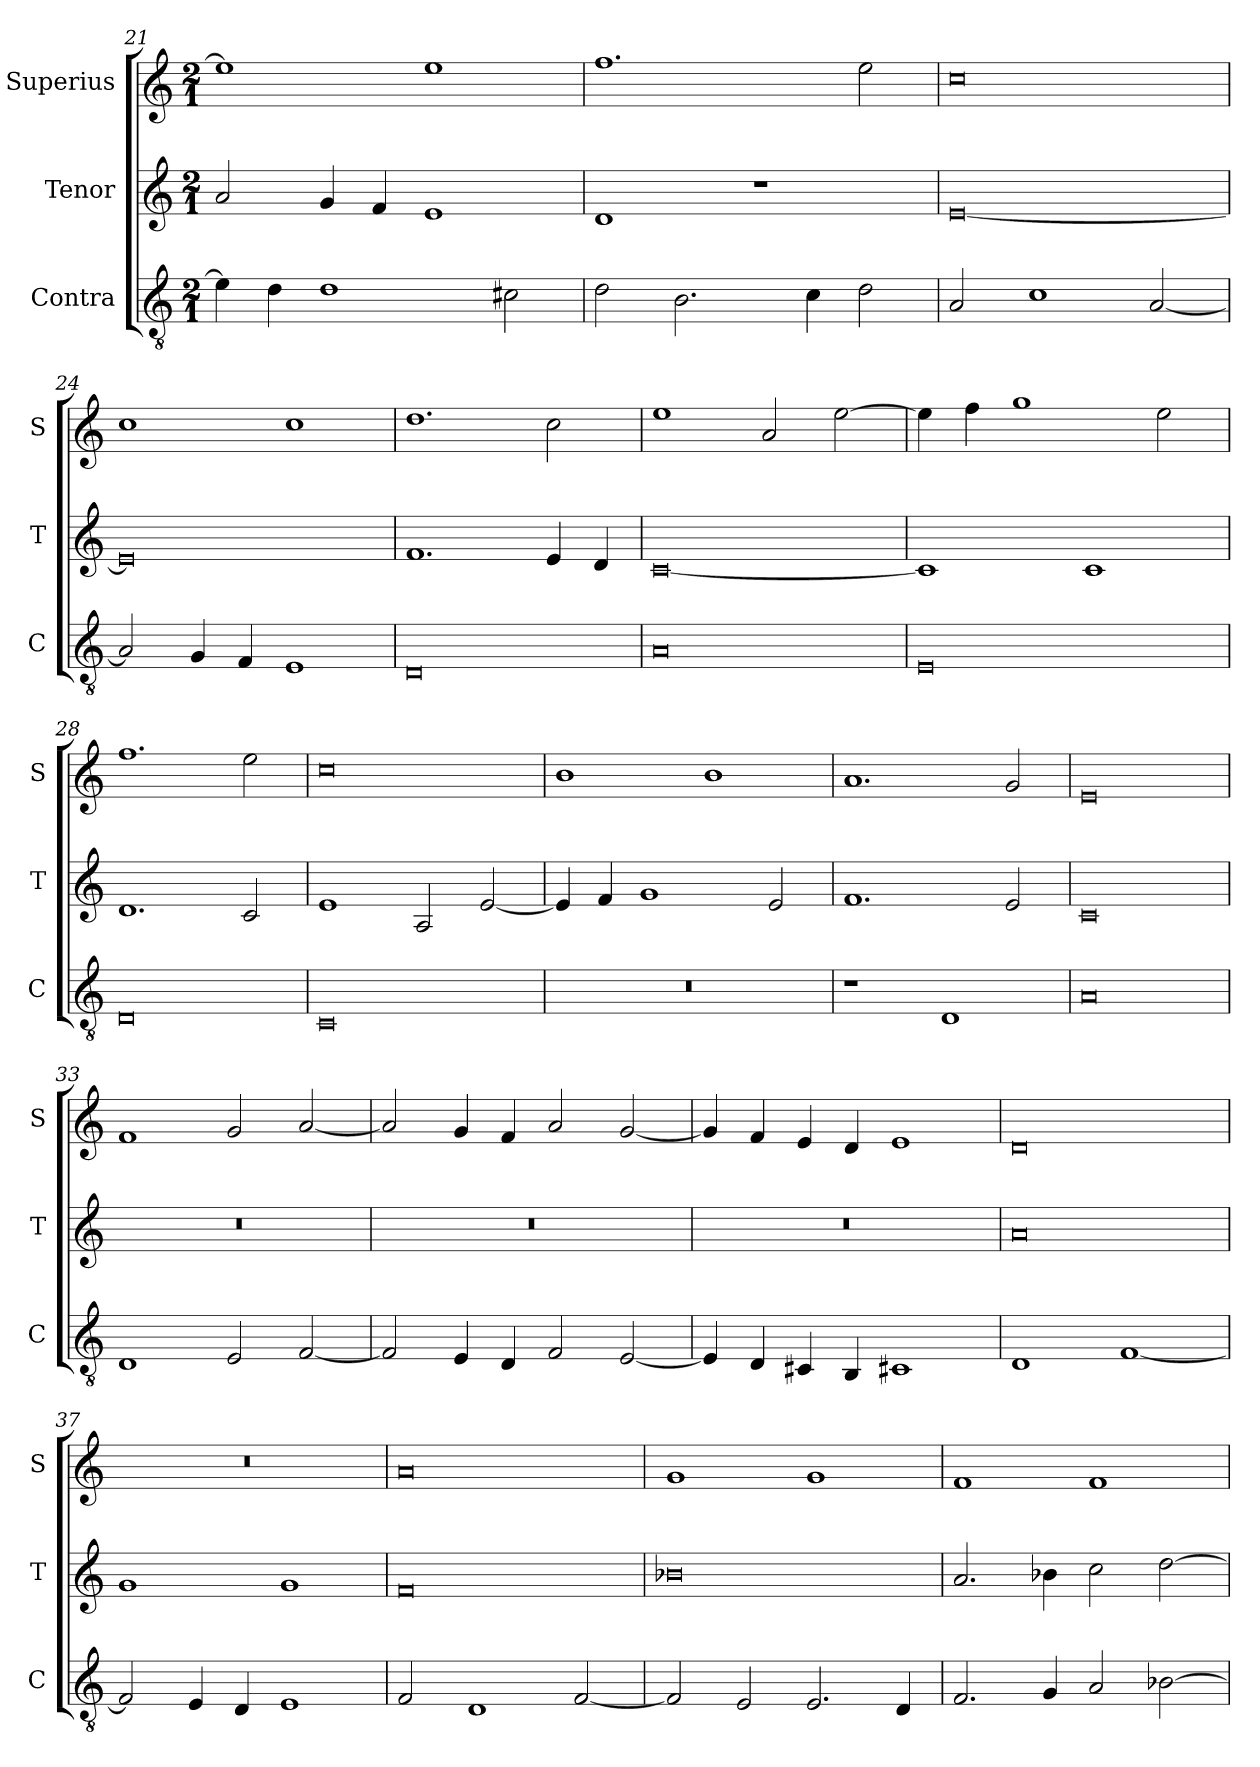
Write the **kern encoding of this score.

**kern	**kern	**kern
*part3	*part2	*part1
*staff3	*staff2	*staff1
*I"Contra	*I"Tenor	*I"Superius
*I'C	*I'T	*I'S
*clefGv2	*clefG2	*clefG2
*k[]	*k[]	*k[]
*M2/1	*M2/1	*M2/1
=21	=21	=21
4e\]	2a/	1ee]
4d\	.	.
1d	4g/	.
.	4f/	.
.	1e	1ee
2c#X\	.	.
=22	=22	=22
2d\	1d	1.ff
2.B\	.	.
.	1r	.
4c\	.	.
2d\	.	2ee\
=23	=23	=23
2A/	[0e	0cc
1c	.	.
[2A/	.	.
=24	=24	=24
2A/]	0e]	1cc
4G/	.	.
4F/	.	.
1E	.	1cc
=25	=25	=25
0D	1.f	1.dd
.	4e/	2cc\
.	4d/	.
=26	=26	=26
0A	[0c	1ee
.	.	2a/
.	.	[2ee\
=27	=27	=27
0E	1c]	4ee\]
.	.	4ff\
.	.	1gg
.	1c	.
.	.	2ee\
=28	=28	=28
0D	1.d	1.ff
.	2c/	2ee\
=29	=29	=29
0C	1e	0cc
.	2A/	.
.	[2e/	.
=30	=30	=30
0r	4e/]	1b
.	4f/	.
.	1g	.
.	.	1b
.	2e/	.
=31	=31	=31
1r	1.f	1.a
1D	.	.
.	2e/	2g/
=32	=32	=32
0A	0c	0e
=33	=33	=33
1D	0r	1f
2E/	.	2g/
[2F/	.	[2a/
=34	=34	=34
2F/]	0r	2a/]
4E/	.	4g/
4D/	.	4f/
2F/	.	2a/
[2E/	.	[2g/
=35	=35	=35
4E/]	0r	4g/]
4D/	.	4f/
4C#X/	.	4e/
4BB/	.	4d/
1C#X	.	1e
=36	=36	=36
1D	0a	0d
[1F	.	.
=37	=37	=37
2F/]	1g	0r
4E/	.	.
4D/	.	.
1E	1g	.
=38	=38	=38
2F/	0f	0a
1D	.	.
[2F/	.	.
=39	=39	=39
2F/]	0b-X	1g
2E/	.	.
2.E/	.	1g
4D/	.	.
=40	=40	=40
2.F/	2.a/	1f
4G/	4b-X\	.
2A/	2cc\	1f
[2B-X\	[2dd\	.
=	=	=
*-	*-	*-
